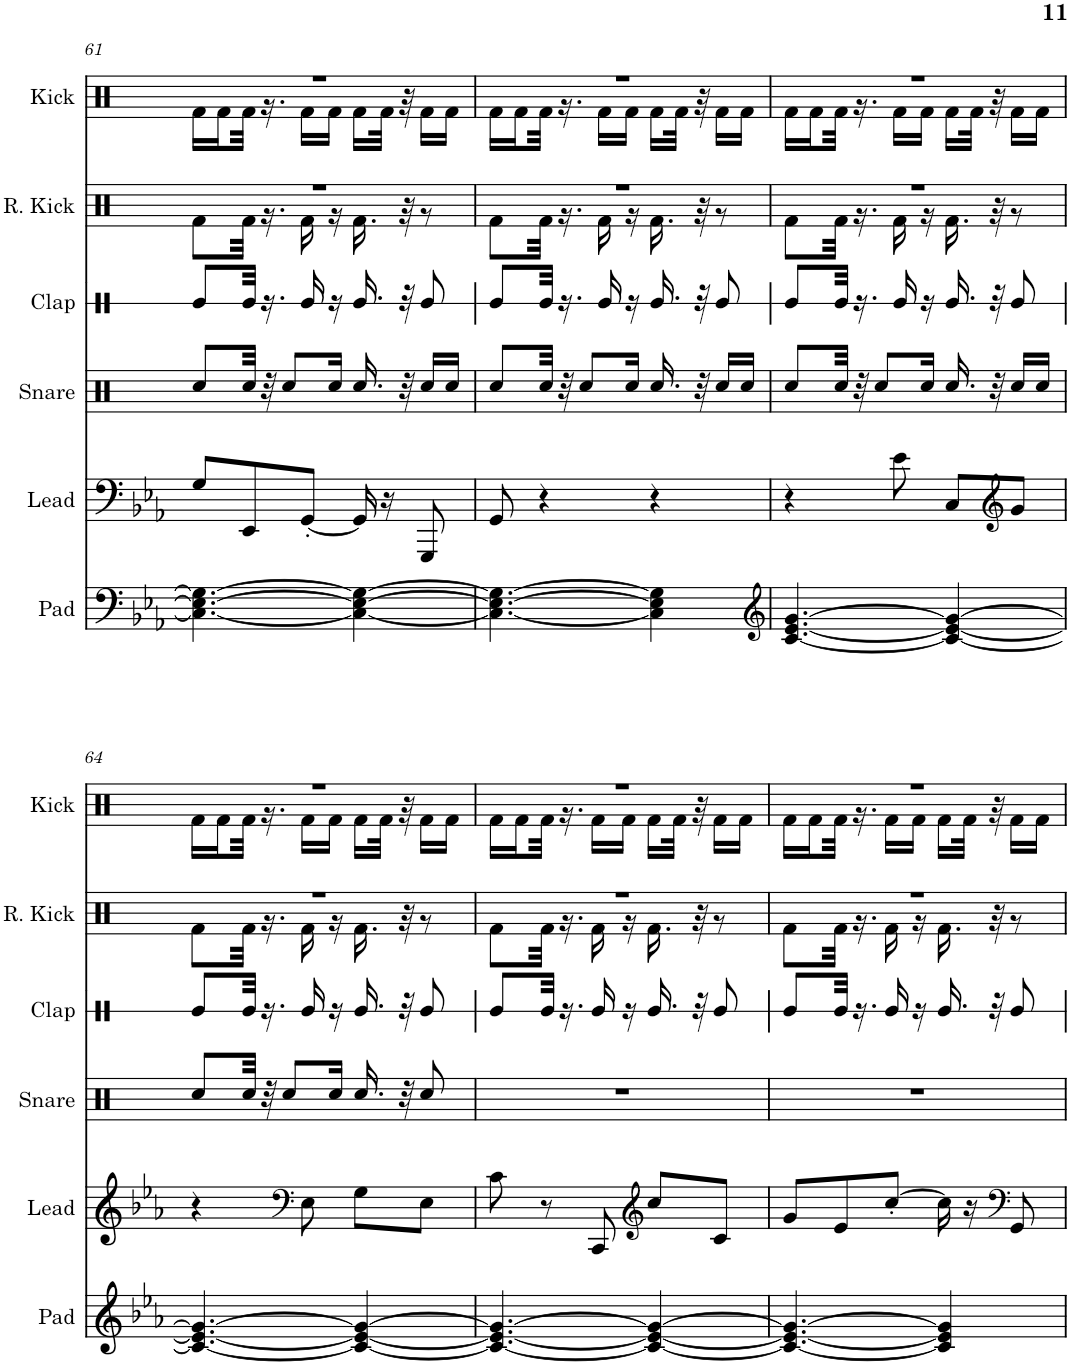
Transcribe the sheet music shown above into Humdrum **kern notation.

**kern	**kern	**kern	**kern	**kern	**kern
*part6	*part5	*part4	*part3	*part2	*part1
*staff6	*staff5	*staff4	*staff3	*staff2	*staff1
*I"Pad	*I"Lead	*I"Snare	*I"Clap	*I"Reverb Kick	*I"Kick
*I'Pad	*I'Lead	*I'Snare	*I'Clap	*I'R. Kick	*I'Kick
!!LO:PB:g=z
*clefF4	*clefF4	*clefX	*clefX	*clefX	*clefX
*k[b-e-a-]	*k[b-e-a-]	*k[b-e-a-]	*k[b-e-a-]	*k[b-e-a-]	*k[b-e-a-]
*M5/8	*M5/8	*M5/8	*M5/8	*M5/8	*M5/8
=61	=61	=61	=61	=61	=61
*	*	*	*	*^	*^
4.C\_ 4.E-\_ 4.G\_	8G/L	8Rcc/L	8Re/L	8%5r	8Rf\L	8%5r	16Rf\LL
.	.	.	.	.	.	.	16Rf\
.	8EE-/	32Rcc/Jkk	32Re/Jkk	.	32Rf\Jkk	.	32Rf\JJk
.	.	32r	16.r	.	16.r	.	16.r
.	.	8Rcc/L	.	.	.	.	.
.	[8GG'/J	.	16Re/	.	16Rf\	.	16Rf\LL
.	.	16Rcc/Jk	16r	.	16r	.	16Rf\JJ
4C\_ 4E-\_ 4G\_	16GG/]	16.Rcc/	16.Re/	.	16.Rf\	.	16Rf\LL
.	16r	.	.	.	.	.	32Rf\JJk
.	.	32r	32r	.	32r	.	32r
.	8GGG/	16Rcc/LL	8Re/	.	8r	.	16Rf\LL
.	.	16Rcc/JJ	.	.	.	.	16Rf\JJ
=62	=62	=62	=62	=62	=62	=62	=62
4.C\_ 4.E-\_ 4.G\_	8GG/	8Rcc/L	8Re/L	8%5r	8Rf\L	8%5r	16Rf\LL
.	.	.	.	.	.	.	16Rf\
.	4r	32Rcc/Jkk	32Re/Jkk	.	32Rf\Jkk	.	32Rf\JJk
.	.	32r	16.r	.	16.r	.	16.r
.	.	8Rcc/L	.	.	.	.	.
.	.	.	16Re/	.	16Rf\	.	16Rf\LL
.	.	16Rcc/Jk	16r	.	16r	.	16Rf\JJ
4C\] 4E-\] 4G\]	4r	16.Rcc/	16.Re/	.	16.Rf\	.	16Rf\LL
.	.	.	.	.	.	.	32Rf\JJk
.	.	32r	32r	.	32r	.	32r
.	.	16Rcc/LL	8Re/	.	8r	.	16Rf\LL
.	.	16Rcc/JJ	.	.	.	.	16Rf\JJ
=63	=63	=63	=63	=63	=63	=63	=63
*clefG2	*	*	*	*	*	*	*
[4.c/ [4.e-/ [4.g/	4r	8Rcc/L	8Re/L	8%5r	8Rf\L	8%5r	16Rf\LL
.	.	.	.	.	.	.	16Rf\
.	.	32Rcc/Jkk	32Re/Jkk	.	32Rf\Jkk	.	32Rf\JJk
.	.	32r	16.r	.	16.r	.	16.r
.	.	8Rcc/L	.	.	.	.	.
.	8e-\	.	16Re/	.	16Rf\	.	16Rf\LL
.	.	16Rcc/Jk	16r	.	16r	.	16Rf\JJ
4c/_ 4e-/_ 4g/_	8C/L	16.Rcc/	16.Re/	.	16.Rf\	.	16Rf\LL
.	.	.	.	.	.	.	32Rf\JJk
.	.	32r	32r	.	32r	.	32r
*	*clefG2	*	*	*	*	*	*
.	8g/J	16Rcc/LL	8Re/	.	8r	.	16Rf\LL
.	.	16Rcc/JJ	.	.	.	.	16Rf\JJ
!!LO:LB:g=z	!!
=64	=64	=64	=64	=64	=64	=64	=64
4.c/_ 4.e-/_ 4.g/_	4r	8Rcc/L	8Re/L	8%5r	8Rf\L	8%5r	16Rf\LL
.	.	.	.	.	.	.	16Rf\
.	.	32Rcc/Jkk	32Re/Jkk	.	32Rf\Jkk	.	32Rf\JJk
.	.	32r	16.r	.	16.r	.	16.r
.	.	8Rcc/L	.	.	.	.	.
*	*clefF4	*	*	*	*	*	*
.	8E-\	.	16Re/	.	16Rf\	.	16Rf\LL
.	.	16Rcc/Jk	16r	.	16r	.	16Rf\JJ
4c/_ 4e-/_ 4g/_	8G\L	16.Rcc/	16.Re/	.	16.Rf\	.	16Rf\LL
.	.	.	.	.	.	.	32Rf\JJk
.	.	32r	32r	.	32r	.	32r
.	8E-\J	8Rcc/	8Re/	.	8r	.	16Rf\LL
.	.	.	.	.	.	.	16Rf\JJ
=65	=65	=65	=65	=65	=65	=65	=65
4.c/_ 4.e-/_ 4.g/_	8c\	8%5r	8Re/L	8%5r	8Rf\L	8%5r	16Rf\LL
.	.	.	.	.	.	.	16Rf\
.	8r	.	32Re/Jkk	.	32Rf\Jkk	.	32Rf\JJk
.	.	.	16.r	.	16.r	.	16.r
.	8CC/	.	16Re/	.	16Rf\	.	16Rf\LL
.	.	.	16r	.	16r	.	16Rf\JJ
*	*clefG2	*	*	*	*	*	*
4c/_ 4e-/_ 4g/_	8cc/L	.	16.Re/	.	16.Rf\	.	16Rf\LL
.	.	.	.	.	.	.	32Rf\JJk
.	.	.	32r	.	32r	.	32r
.	8c/J	.	8Re/	.	8r	.	16Rf\LL
.	.	.	.	.	.	.	16Rf\JJ
=66	=66	=66	=66	=66	=66	=66	=66
4.c/_ 4.e-/_ 4.g/_	8g/L	8%5r	8Re/L	8%5r	8Rf\L	8%5r	16Rf\LL
.	.	.	.	.	.	.	16Rf\
.	8e-/	.	32Re/Jkk	.	32Rf\Jkk	.	32Rf\JJk
.	.	.	16.r	.	16.r	.	16.r
.	[8cc'/J	.	16Re/	.	16Rf\	.	16Rf\LL
.	.	.	16r	.	16r	.	16Rf\JJ
4c/] 4e-/] 4g/]	16cc\]	.	16.Re/	.	16.Rf\	.	16Rf\LL
.	16r	.	.	.	.	.	32Rf\JJk
.	.	.	32r	.	32r	.	32r
*	*clefF4	*	*	*	*	*	*
.	8GG/	.	8Re/	.	8r	.	16Rf\LL
.	.	.	.	.	.	.	16Rf\JJ
*	*	*	*	*v	*v	*	*
*	*	*	*	*	*v	*v
=	=	=	=	=	=
*-	*-	*-	*-	*-	*-
